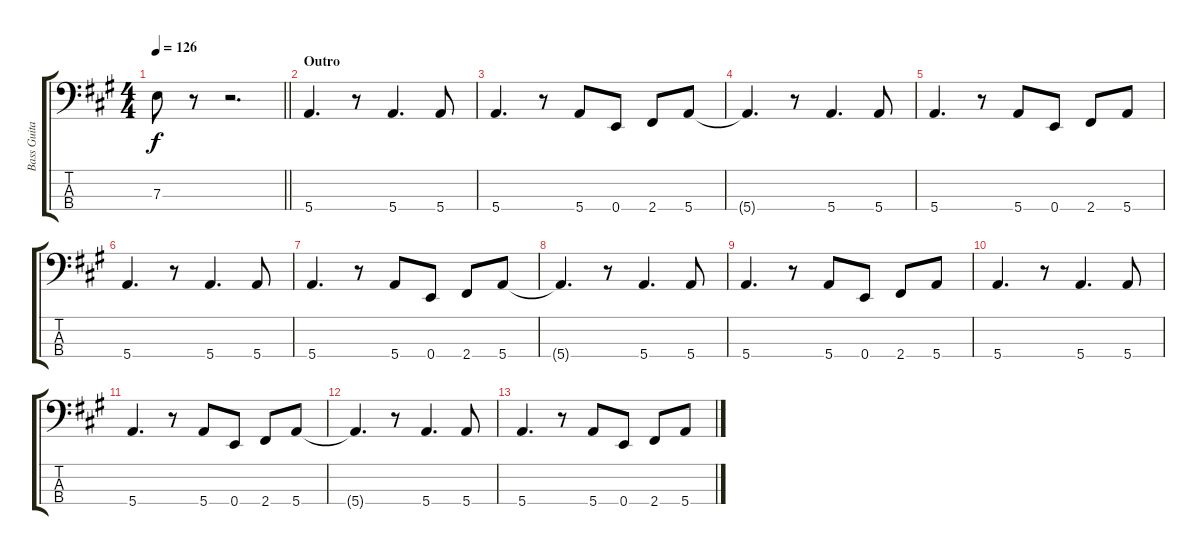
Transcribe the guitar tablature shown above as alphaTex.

\track ("Bass Guitar" "Bass Guita") {instrument electricbassfinger}
\staff {score tabs}
\tuning (G2 D2 A1 E1) {hide}
\ts (4 4)
\tempo 126
\clef f4
\barLineRight lightlight
\ks a
7.3.8{dy f} r.8 r.2{d} |
\section ("" "Outro")
5.4.4{d} r.8 5.4.4{d} 5.4.8 |
5.4.4{d} r.8 5.4.8 0.4.8 2.4.8 5.4.8 |
5.4{t}.4{d} r.8 5.4.4{d} 5.4.8 |
5.4.4{d} r.8 5.4.8 0.4.8 2.4.8 5.4.8 |
5.4.4{d} r.8 5.4.4{d} 5.4.8 |
5.4.4{d} r.8 5.4.8 0.4.8 2.4.8 5.4.8 |
5.4{t}.4{d} r.8 5.4.4{d} 5.4.8 |
5.4.4{d} r.8 5.4.8 0.4.8 2.4.8 5.4.8 |
5.4.4{d} r.8 5.4.4{d} 5.4.8 |
5.4.4{d} r.8 5.4.8 0.4.8 2.4.8 5.4.8 |
5.4{t}.4{d} r.8 5.4.4{d} 5.4.8 |
5.4.4{d} r.8 5.4.8 0.4.8 2.4.8 5.4.8
